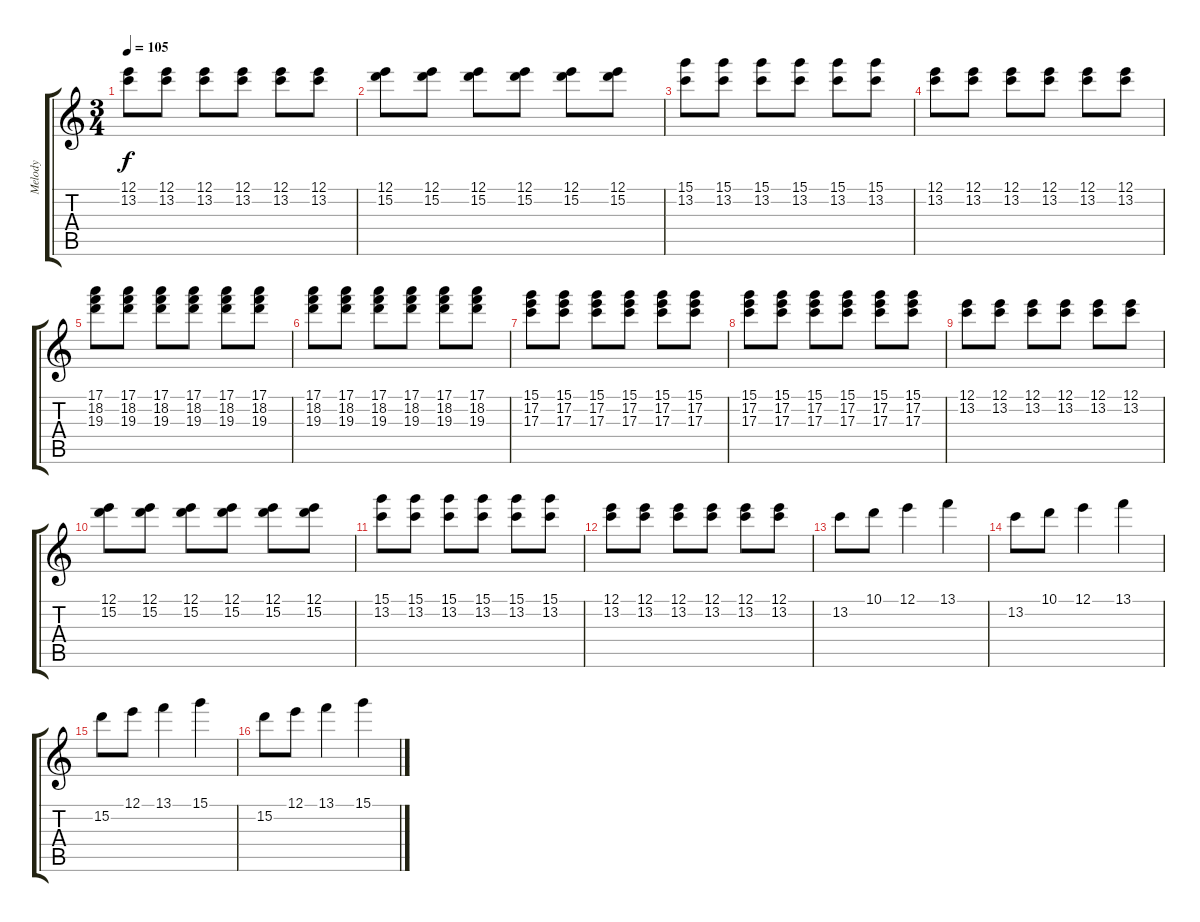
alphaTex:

\track ("Melody" "Melody") {instrument electricguitarjazz}
\staff {score tabs}
\tuning (E4 B3 G3 D3 A2 E2) {hide}
\ts (3 4)
\tempo 105
\clef g2
\ks c
(12.1 13.2).8{dy f} (12.1 13.2).8 (12.1 13.2).8 (12.1 13.2).8 (12.1 13.2).8 (12.1 13.2).8 |
(12.1 15.2).8 (12.1 15.2).8 (12.1 15.2).8 (12.1 15.2).8 (12.1 15.2).8 (12.1 15.2).8 |
(15.1 13.2).8 (15.1 13.2).8 (15.1 13.2).8 (15.1 13.2).8 (15.1 13.2).8 (15.1 13.2).8 |
(12.1 13.2).8 (12.1 13.2).8 (12.1 13.2).8 (12.1 13.2).8 (12.1 13.2).8 (12.1 13.2).8 |
(17.1 18.2 19.3).8 (17.1 18.2 19.3).8 (17.1 18.2 19.3).8 (17.1 18.2 19.3).8 (17.1 18.2 19.3).8 (17.1 18.2 19.3).8 |
(17.1 18.2 19.3).8 (17.1 18.2 19.3).8 (17.1 18.2 19.3).8 (17.1 18.2 19.3).8 (17.1 18.2 19.3).8 (17.1 18.2 19.3).8 |
(15.1 17.2 17.3).8 (15.1 17.2 17.3).8 (15.1 17.2 17.3).8 (15.1 17.2 17.3).8 (15.1 17.2 17.3).8 (15.1 17.2 17.3).8 |
(15.1 17.2 17.3).8 (15.1 17.2 17.3).8 (15.1 17.2 17.3).8 (15.1 17.2 17.3).8 (15.1 17.2 17.3).8 (15.1 17.2 17.3).8 |
(12.1 13.2).8 (12.1 13.2).8 (12.1 13.2).8 (12.1 13.2).8 (12.1 13.2).8 (12.1 13.2).8 |
(12.1 15.2).8 (12.1 15.2).8 (12.1 15.2).8 (12.1 15.2).8 (12.1 15.2).8 (12.1 15.2).8 |
(15.1 13.2).8 (15.1 13.2).8 (15.1 13.2).8 (15.1 13.2).8 (15.1 13.2).8 (15.1 13.2).8 |
(12.1 13.2).8 (12.1 13.2).8 (12.1 13.2).8 (12.1 13.2).8 (12.1 13.2).8 (12.1 13.2).8 |
13.2.8 10.1.8 12.1.4 13.1.4 |
13.2.8 10.1.8 12.1.4 13.1.4 |
15.2.8 12.1.8 13.1.4 15.1.4 |
15.2.8 12.1.8 13.1.4 15.1.4
